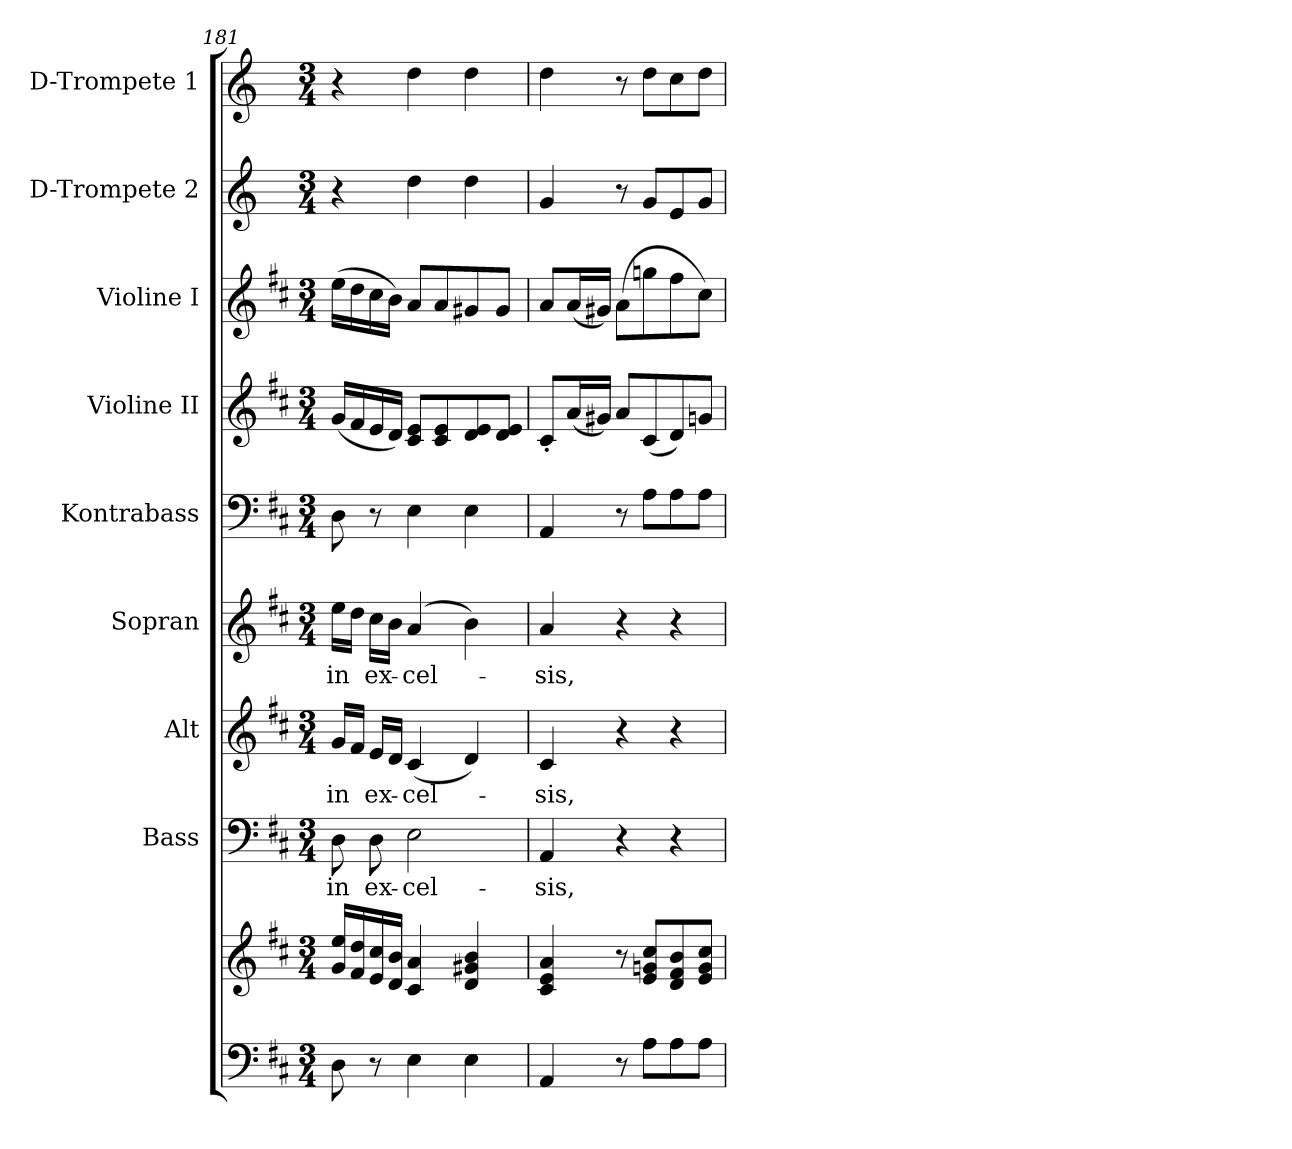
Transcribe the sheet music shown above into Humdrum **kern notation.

**kern	**kern	**kern	**text	**kern	**text	**kern	**text	**kern	**kern	**kern	**kern	**kern
*part9	*part9	*part8	*part8	*part7	*part7	*part6	*part6	*part5	*part4	*part3	*part2	*part1
*staff10	*staff9	*staff8	*staff8	*staff7	*staff7	*staff6	*staff6	*staff5	*staff4	*staff3	*staff2	*staff1
*	*	*I"Bass	*	*I"Alt	*	*I"Sopran	*	*I"Kontrabass	*I"Violine II	*I"Violine I	*I"D-Trompete 2	*I"D-Trompete 1
*	*	*I'B.	*	*I'A.	*	*I'S.	*	*I'Kb.	*I'Vl. II	*I'Vl. I	*I'D Trp. 2	*I'D Trp. 1
*clefF4	*clefG2	*clefF4	*	*clefG2	*	*clefG2	*	*clefF4	*clefG2	*clefG2	*clefG2	*clefG2
*	*	*	*	*	*	*	*	*ITrd7c12	*	*	*ITrd-1c-2	*ITrd-1c-2
*k[f#c#]	*k[f#c#]	*k[f#c#]	*	*k[f#c#]	*	*k[f#c#]	*	*k[f#c#]	*k[f#c#]	*k[f#c#]	*k[f#c#]	*k[f#c#]
*D:	*D:	*D:	*	*D:	*	*D:	*	*D:	*D:	*D:	*D:	*D:
*M3/4	*M3/4	*M3/4	*	*M3/4	*	*M3/4	*	*M3/4	*M3/4	*M3/4	*M3/4	*M3/4
=181	=181	=181	=181	=181	=181	=181	=181	=181	=181	=181	=181	=181
!	!	!	!LO:LY:b	!	!LO:LY:b	!	!LO:LY:b	!	!	!	!	!
8D\	16g/ 16ee/LL	8D\	in	16g/LL	in	16ee\LL	in	8DD\	(<16g/LL	(>16ee\LL	4r	4r
.	16f#/ 16dd/	.	.	16f#/JJ	.	16dd\JJ	.	.	16f#/	16dd\	.	.
!	!	!	!LO:LY:b	!	!LO:LY:b	!	!LO:LY:b	!	!	!	!	!
8r	16e/ 16cc#/	8D\	ex-	16e/LL	ex-	16cc#\LL	ex-	8r	16e/	16cc#\	.	.
.	16d/ 16b/JJ	.	.	16d/JJ	.	16b\JJ	.	.	16d/JJ)	16b\JJ)	.	.
!	!	!	!LO:LY:b	!	!LO:LY:b	!	!LO:LY:b	!	!	!	!	!
4E\	4c#/ 4a/	2E\	-cel-	(<4c#/	-cel-	(4a/	-cel-	4EE\	8c#/ 8e/L	8a/L	4ee\	4ee\
.	.	.	.	.	.	.	.	.	8c#/ 8e/	8a/	.	.
4E\	4d/ 4g#X/ 4b/	.	.	4d/)	.	4b\)	.	4EE\	8d/ 8e/	8g#X/	4ee\	4ee\
.	.	.	.	.	.	.	.	.	8d/ 8e/J	8g#/J	.	.
=182	=182	=182	=182	=182	=182	=182	=182	=182	=182	=182	=182	=182
!	!	!	!LO:LY:b	!	!LO:LY:b	!	!LO:LY:b	!	!	!	!	!
4AA/	4c#/ 4e/ 4a/	4AA/	-sis,	4c#/	-sis,	4a/	-sis,	4AAA/	8c#'</L	8a/L	4a/	4ee\
.	.	.	.	.	.	.	.	.	(<16a/L	(<16a/L	.	.
.	.	.	.	.	.	.	.	.	16g#X/JJ)	16g#X/JJ)	.	.
8r	8r	4r	.	4r	.	4r	.	8r	8a/L	(>8a\L	8r	8r
8A\L	8e/ 8gn/ 8cc#/L	.	.	.	.	.	.	8AA\L	(<8c#/	8ggn\	8a/L	8ee\L
8A\	8d/ 8f#/ 8b/	4r	.	4r	.	4r	.	8AA\	8d/)	8ff#\	8f#/	8dd\
8A\J	8e/ 8g/ 8cc#/J	.	.	.	.	.	.	8AA\J	8gn/J	8cc#\J)	8a/J	8ee\J
=	=	=	=	=	=	=	=	=	=	=	=	=
*-	*-	*-	*-	*-	*-	*-	*-	*-	*-	*-	*-	*-
